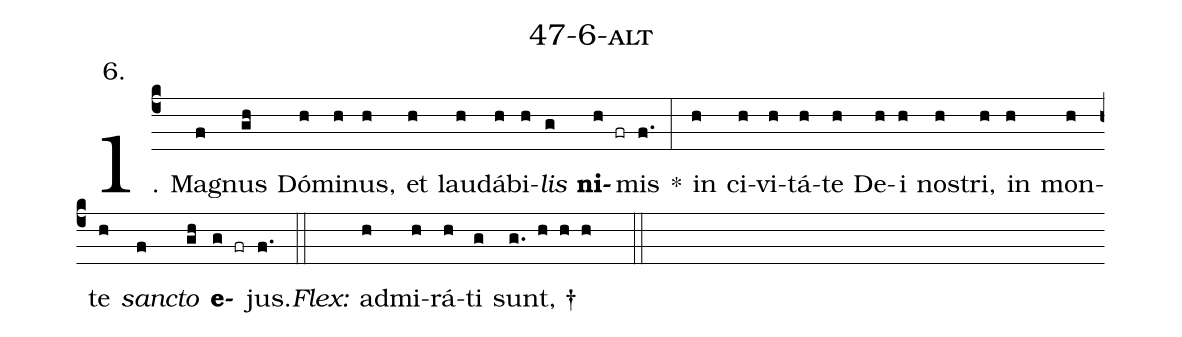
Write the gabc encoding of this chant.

name: 47-6-alt;
annotation: 6.;
%%
(c4)1. Ma(f)gnus(gh) Dó(h)mi(h)nus,(h) et(h) lau(h)dá(h)bi(h)<i>lis</i>(g) <b>ni</b>(h fr)mis(f.) *(:) in(h) ci(h)vi(h)tá(h)te(h) De(h)i(h) nos(h)tri,(h) in(h) mon(h)te(h) <i>sanc</i>(f)<i>to</i>(gh) <b>e</b>(g fr)jus.(f.) (::)
<i>Flex:</i>()  ad(h)mi(h)rá(h)ti(g) sunt, †(g. h h h  ::)
